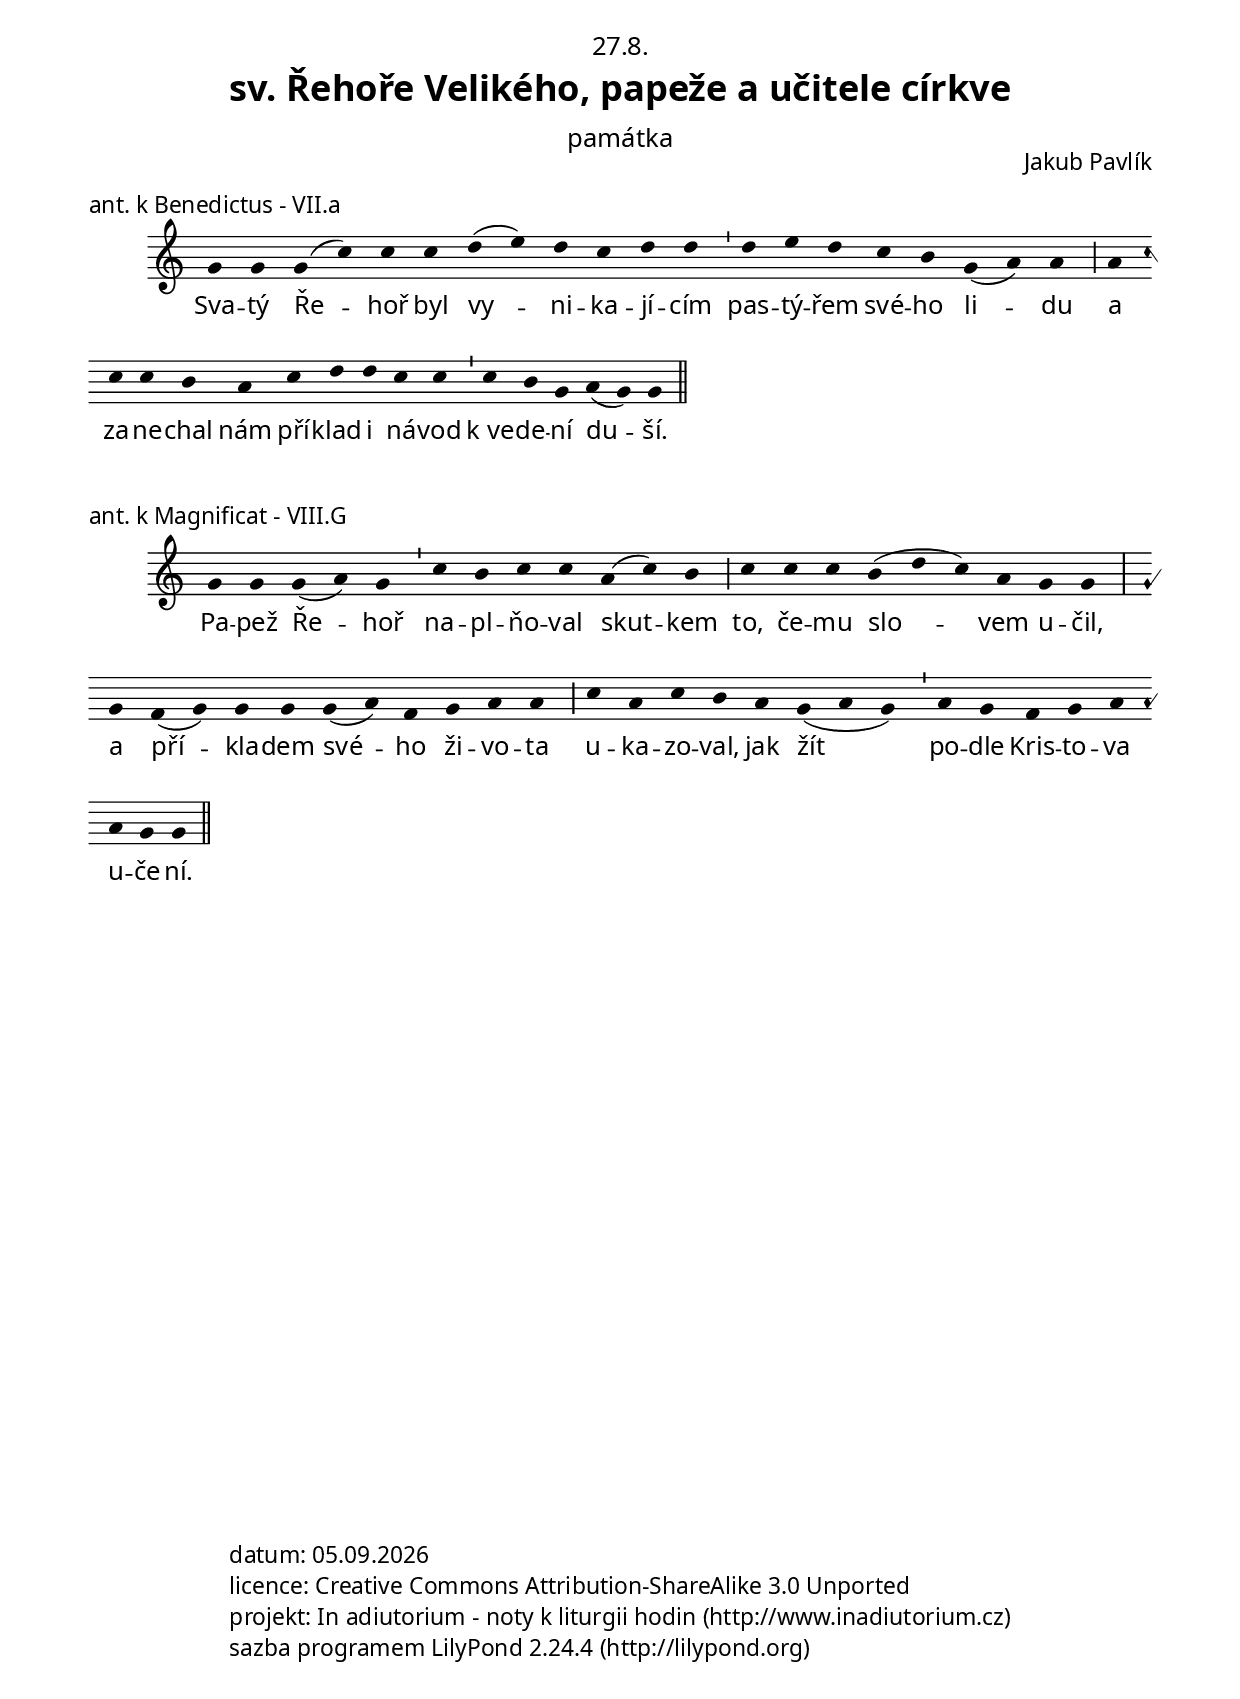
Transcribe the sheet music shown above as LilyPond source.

\version "2.17.0"

\include "../spolecne.ly"

\header {
  title = \markup\titleSvatek
            "sv. Řehoře Velikého, papeže a učitele církve"
            "památka"
            27.8.
  composer = "Jakub Pavlík"
}

\score {
  \relative c'' {
    \choralniRezim
    g4 g g( c) c c d( e) d c d d \barMin
    d e d c b g( a) a \barMaior
    a c c b a c d d c c \barMin
    c b g a( g) g \barFinalis
  }
  \addlyrics {
    Sva -- tý Ře -- hoř byl vy -- ni -- ka -- jí -- cím
    pas -- tý -- řem své -- ho li -- du
    a za -- ne -- chal nám pří -- klad i ná -- vod
    k_ve -- de -- ní du -- ší.
  }
  \header {
    quid = "ant. k Benedictus"
    modus = "VII"
    differentia = "a"
    psalmus = ""
    id = "rch-aben"
    piece = \markup {\sestavTitulekBezZalmu}
  }
}

\score {
  \relative c'' {
    \choralniRezim
    g4 g g( a) g \barMin
    c b c c a( c) b \barMaior
    c c c b( d c) a g g \barMax
    g f( g) g g g( a) f g a a \barMaior
    c a c b a g( a g) \barMin
    a g f g a a g g \barFinalis
  }
  \addlyrics {
    Pa -- pež Ře -- hoř
    na -- pl -- ňo -- val skut -- kem to,
    če -- mu slo -- vem u -- čil,
    a pří -- kla -- dem své -- ho ži -- vo -- ta
    u -- ka -- zo -- val, jak žít
    po -- dle Kris -- to -- va u -- če -- ní.
  }
  \header {
    quid = "ant. k Magnificat"
    modus = "VIII"
    differentia = "G"
    psalmus = ""
    id = "ne-amag"
    piece = \markup {\sestavTitulekBezZalmu}
  }
}